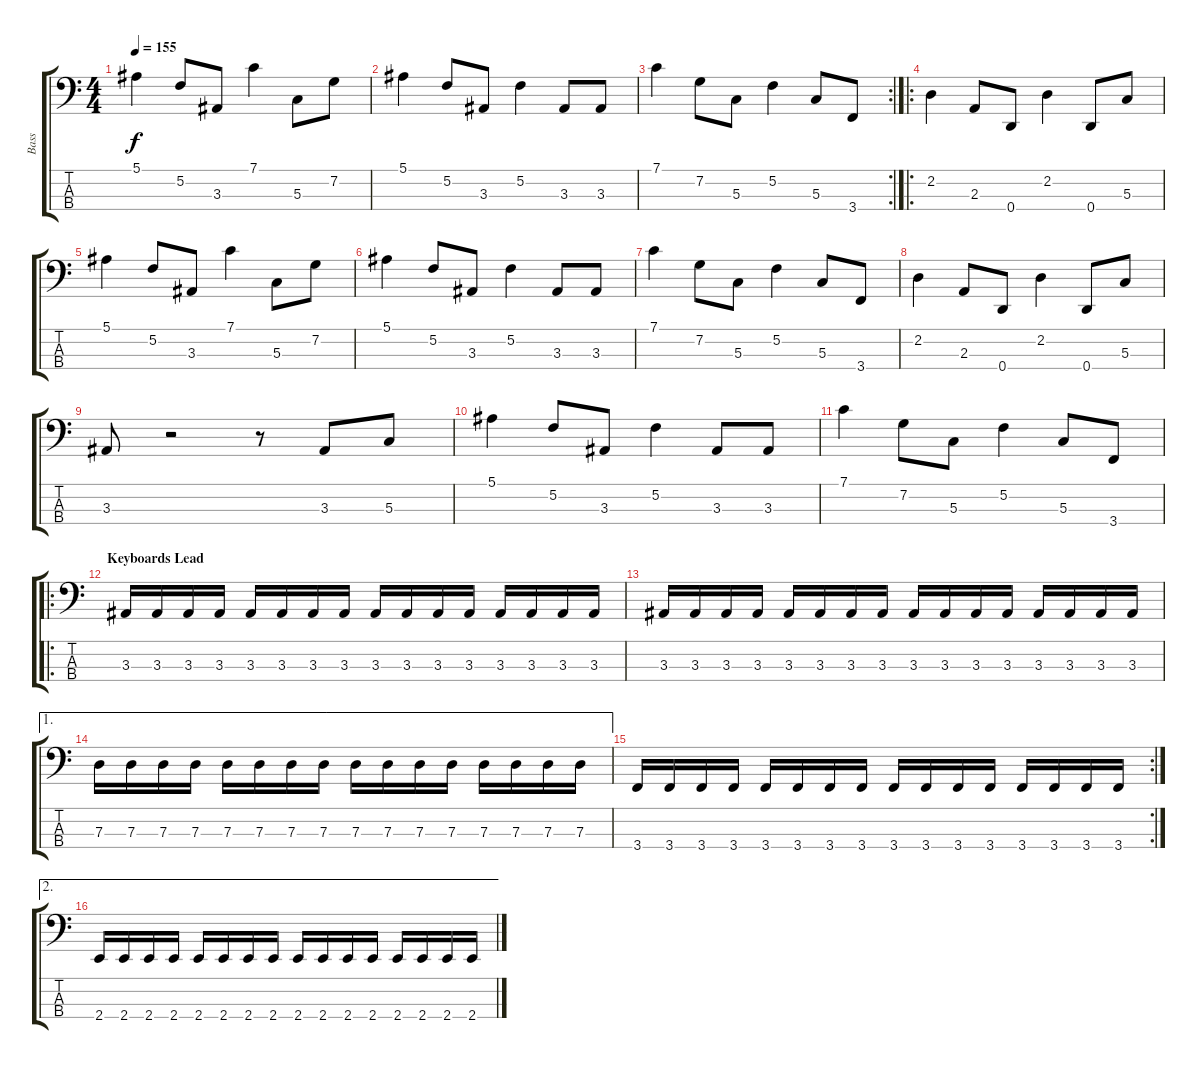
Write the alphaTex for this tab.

\track ("Bass" "Bass") {instrument electricbasspick}
\staff {score tabs}
\tuning (F2 C2 G1 D1) {hide}
\ts (4 4)
\tempo 155
\clef f4
\ks c
5.1.4{dy f} 5.2.8 3.3.8 7.1.4 5.3.8 7.2.8 |
5.1.4 5.2.8 3.3.8 5.2.4 3.3.8 3.3.8 |
\rc 2
7.1.4 7.2.8 5.3.8 5.2.4 5.3.8 3.4.8 |
\ro
2.2.4 2.3.8 0.4.8 2.2.4 0.4.8 5.3.8 |
5.1.4 5.2.8 3.3.8 7.1.4 5.3.8 7.2.8 |
5.1.4 5.2.8 3.3.8 5.2.4 3.3.8 3.3.8 |
7.1.4 7.2.8 5.3.8 5.2.4 5.3.8 3.4.8 |
2.2.4 2.3.8 0.4.8 2.2.4 0.4.8 5.3.8 |
3.3.8 r.2 r.8 3.3.8 5.3.8 |
5.1.4 5.2.8 3.3.8 5.2.4 3.3.8 3.3.8 |
7.1.4 7.2.8 5.3.8 5.2.4 5.3.8 3.4.8 |
\ro
\section ("" "Keyboards Lead")
3.3.16 3.3.16 3.3.16 3.3.16 3.3.16 3.3.16 3.3.16 3.3.16 3.3.16 3.3.16 3.3.16 3.3.16 3.3.16 3.3.16 3.3.16 3.3.16 |
3.3.16 3.3.16 3.3.16 3.3.16 3.3.16 3.3.16 3.3.16 3.3.16 3.3.16 3.3.16 3.3.16 3.3.16 3.3.16 3.3.16 3.3.16 3.3.16 |
\ae 1
7.3.16 7.3.16 7.3.16 7.3.16 7.3.16 7.3.16 7.3.16 7.3.16 7.3.16 7.3.16 7.3.16 7.3.16 7.3.16 7.3.16 7.3.16 7.3.16 |
\rc 2
3.4.16 3.4.16 3.4.16 3.4.16 3.4.16 3.4.16 3.4.16 3.4.16 3.4.16 3.4.16 3.4.16 3.4.16 3.4.16 3.4.16 3.4.16 3.4.16 |
\ae 2
2.4.16 2.4.16 2.4.16 2.4.16 2.4.16 2.4.16 2.4.16 2.4.16 2.4.16 2.4.16 2.4.16 2.4.16 2.4.16 2.4.16 2.4.16 2.4.16
